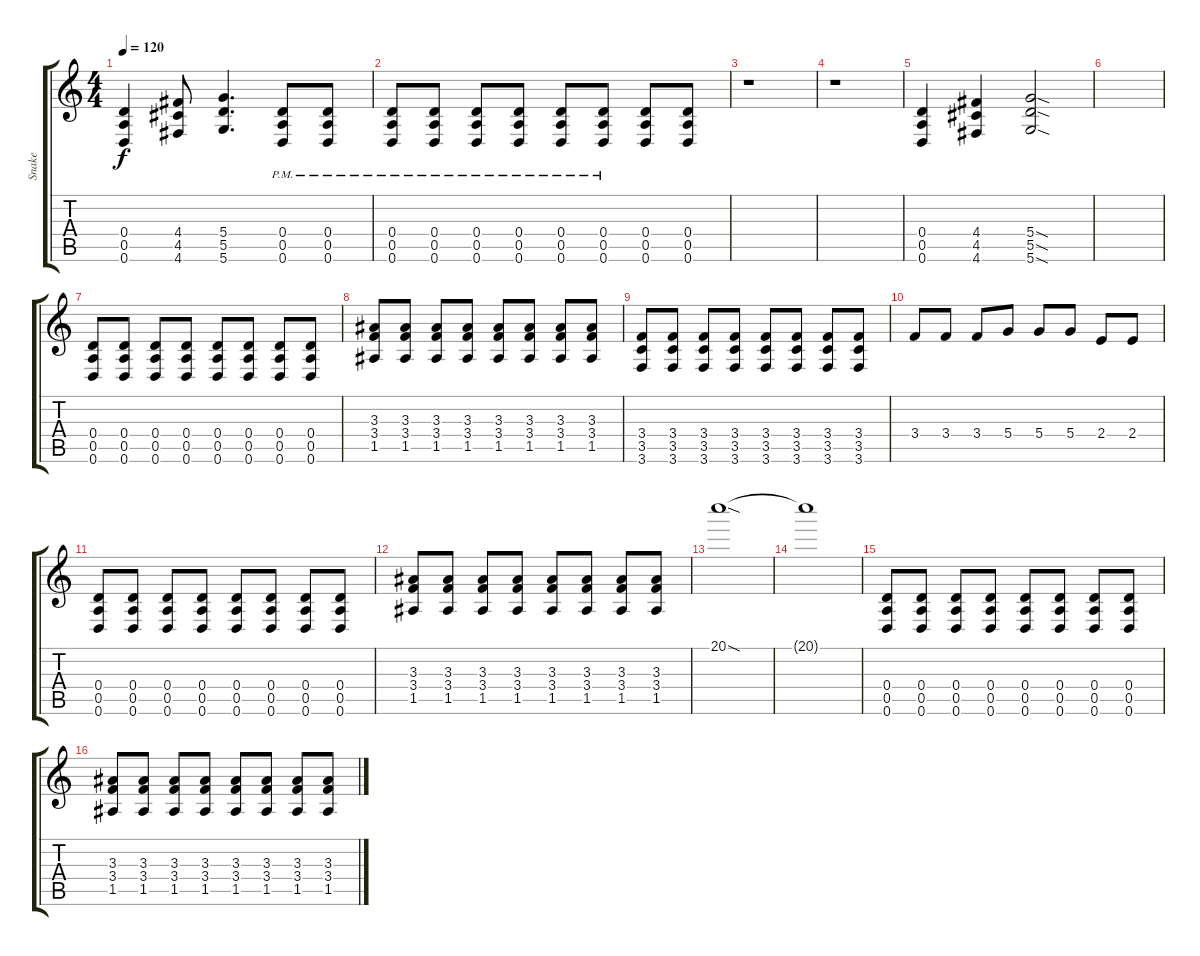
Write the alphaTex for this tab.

\track ("Snake" "Snake") {instrument distortionguitar}
\staff {score tabs}
\tuning (E4 B3 G3 D3 A2 D2) {hide}
\ts (4 4)
\tempo 120
\clef g2
\ks c
(0.4 0.5 0.6).4{dy f} (4.4 4.5 4.6).8 (5.4 5.5 5.6).4{d} (0.4 0.5{pm} 0.6).8 (0.4 0.5{pm} 0.6).8 |
(0.4{pm} 0.5{pm} 0.6{pm}).8 (0.4{pm} 0.5{pm} 0.6{pm}).8 (0.4{pm} 0.5{pm} 0.6{pm}).8 (0.4{pm} 0.5{pm} 0.6{pm}).8 (0.4{pm} 0.5{pm} 0.6{pm}).8 (0.4{pm} 0.5{pm} 0.6{pm}).8 (0.4 0.5 0.6).8 (0.4 0.5 0.6).8 |
r.1 |
r.1 |
(0.4 0.5 0.6).4 (4.4 4.5 4.6).4 (5.4{sod} 5.5{sod} 5.6{sod}).2 |
|
(0.4 0.5 0.6).8 (0.4 0.5 0.6).8 (0.4 0.5 0.6).8 (0.4 0.5 0.6).8 (0.4 0.5 0.6).8 (0.4 0.5 0.6).8 (0.4 0.5 0.6).8 (0.4 0.5 0.6).8 |
(3.3 3.4 1.5).8 (3.3 3.4 1.5).8 (3.3 3.4 1.5).8 (3.3 3.4 1.5).8 (3.3 3.4 1.5).8 (3.3 3.4 1.5).8 (3.3 3.4 1.5).8 (3.3 3.4 1.5).8 |
(3.4 3.5 3.6).8 (3.4 3.5 3.6).8 (3.4 3.5 3.6).8 (3.4 3.5 3.6).8 (3.4 3.5 3.6).8 (3.4 3.5 3.6).8 (3.4 3.5 3.6).8 (3.4 3.5 3.6).8 |
3.4.8 3.4.8 3.4.8 5.4.8 5.4.8 5.4.8 2.4.8 2.4.8 |
(0.4 0.5 0.6).8 (0.4 0.5 0.6).8 (0.4 0.5 0.6).8 (0.4 0.5 0.6).8 (0.4 0.5 0.6).8 (0.4 0.5 0.6).8 (0.4 0.5 0.6).8 (0.4 0.5 0.6).8 |
(3.3 3.4 1.5).8 (3.3 3.4 1.5).8 (3.3 3.4 1.5).8 (3.3 3.4 1.5).8 (3.3 3.4 1.5).8 (3.3 3.4 1.5).8 (3.3 3.4 1.5).8 (3.3 3.4 1.5).8 |
20.1{sod}.1 |
20.1{t}.1 |
(0.4 0.5 0.6).8 (0.4 0.5 0.6).8 (0.4 0.5 0.6).8 (0.4 0.5 0.6).8 (0.4 0.5 0.6).8 (0.4 0.5 0.6).8 (0.4 0.5 0.6).8 (0.4 0.5 0.6).8 |
(3.3 3.4 1.5).8 (3.3 3.4 1.5).8 (3.3 3.4 1.5).8 (3.3 3.4 1.5).8 (3.3 3.4 1.5).8 (3.3 3.4 1.5).8 (3.3 3.4 1.5).8 (3.3 3.4 1.5).8
